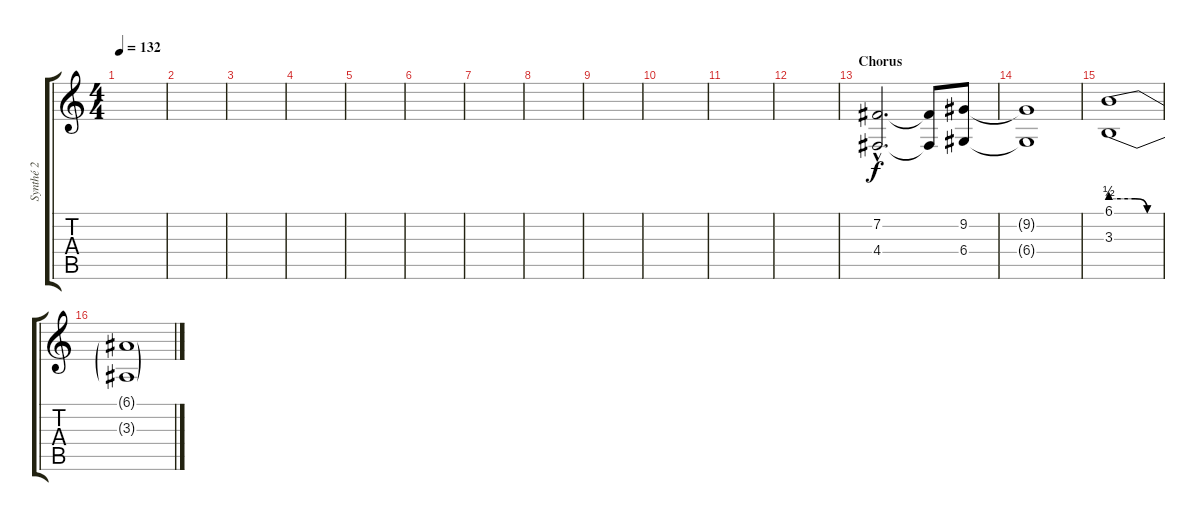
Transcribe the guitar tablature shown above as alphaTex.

\track ("Synthé 2" "Synthé 2") {instrument tangoaccordion}
\staff {score tabs}
\tuning (E4 B3 G3 D3 A2 E2) {hide}
\ts (4 4)
\tempo 132
\clef g2
\ks c
|
|
|
|
|
|
|
|
|
|
|
|
\section ("" "Chorus")
(7.2{hac} 4.4{hac}).2{d} (7.2{t} 4.4{t}).8 (9.2 6.4).8 |
(9.2{t} 6.4{t}).1 |
(6.1{be (custom 0 2 30 2 45 0 60 0)} 3.3{be (custom 0 2 25 2 30 2 45 0 60 0)}).1 |
(6.1{t} 3.3{t}).1
